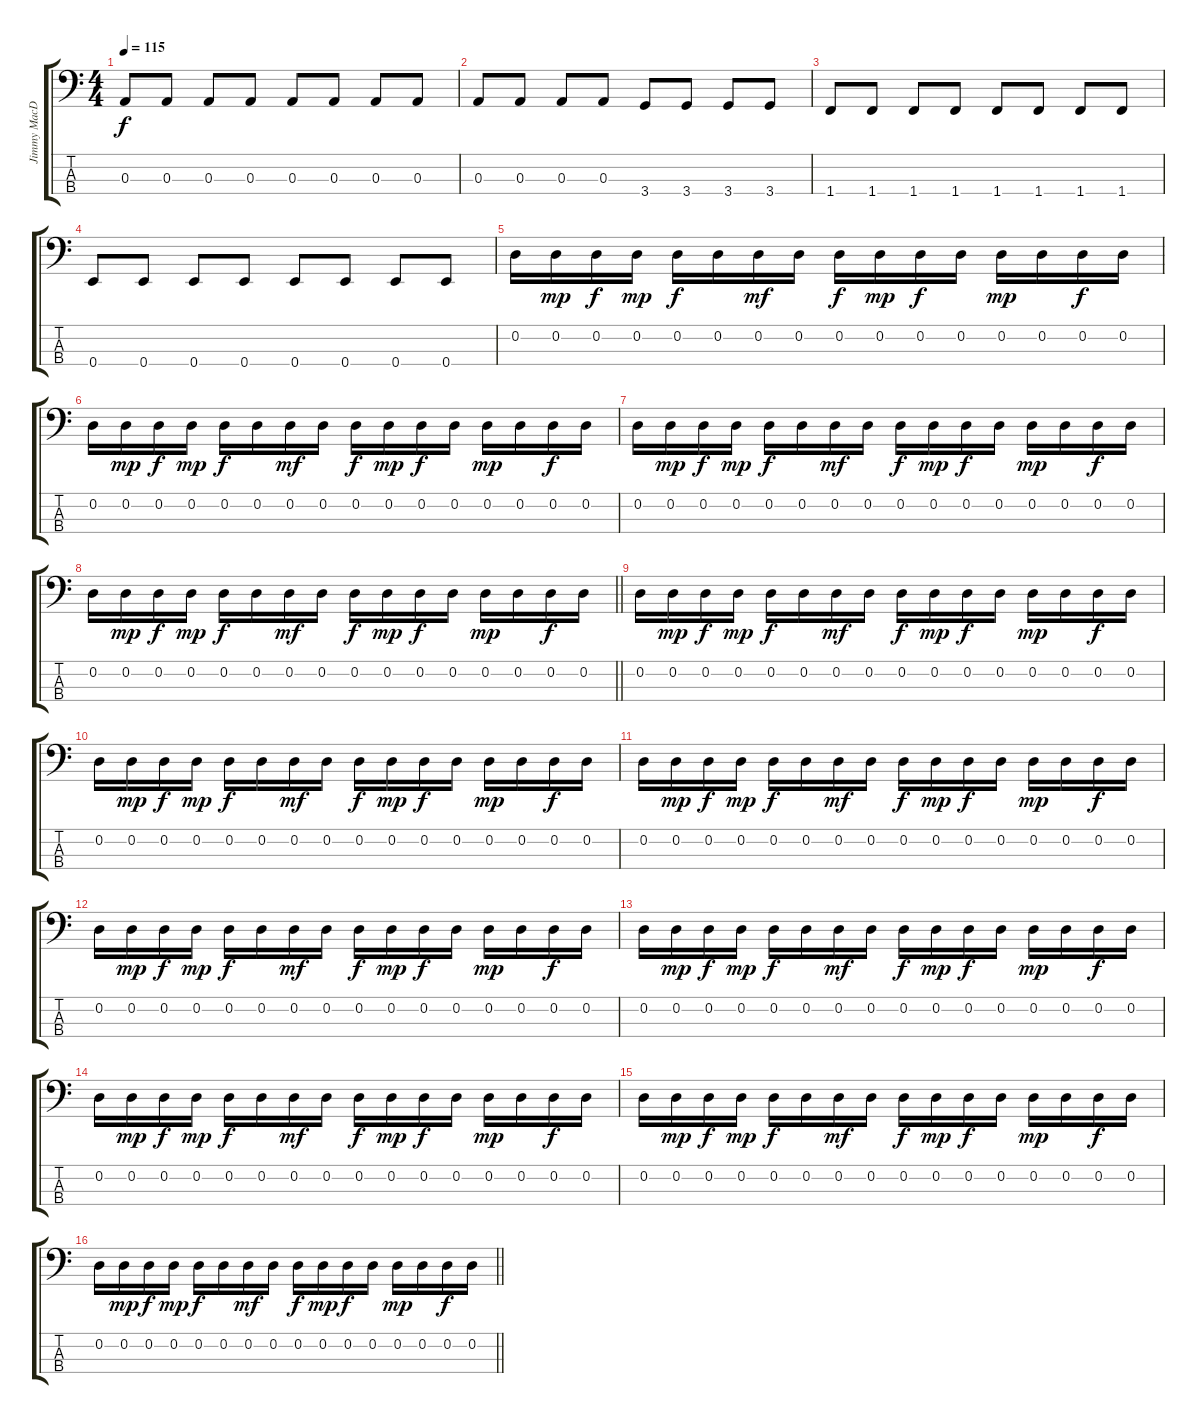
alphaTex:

\track ("Jimmy MacDonough" "Jimmy MacD") {instrument electricbasspick}
\staff {score tabs}
\tuning (G2 D2 A1 E1) {hide}
\ts (4 4)
\tempo 115
\clef f4
\ks c
0.3.8{dy f} 0.3.8 0.3.8 0.3.8 0.3.8 0.3.8 0.3.8 0.3.8 |
0.3.8 0.3.8 0.3.8 0.3.8 3.4.8 3.4.8 3.4.8 3.4.8 |
1.4.8 1.4.8 1.4.8 1.4.8 1.4.8 1.4.8 1.4.8 1.4.8 |
0.4.8 0.4.8 0.4.8 0.4.8 0.4.8 0.4.8 0.4.8 0.4.8 |
0.2.16 0.2.16{dy mp} 0.2.16{dy f} 0.2.16{dy mp} 0.2.16{dy f} 0.2.16 0.2.16{dy mf} 0.2.16 0.2.16{dy f} 0.2.16{dy mp} 0.2.16{dy f} 0.2.16 0.2.16{dy mp} 0.2.16 0.2.16{dy f} 0.2.16 |
0.2.16 0.2.16{dy mp} 0.2.16{dy f} 0.2.16{dy mp} 0.2.16{dy f} 0.2.16 0.2.16{dy mf} 0.2.16 0.2.16{dy f} 0.2.16{dy mp} 0.2.16{dy f} 0.2.16 0.2.16{dy mp} 0.2.16 0.2.16{dy f} 0.2.16 |
0.2.16 0.2.16{dy mp} 0.2.16{dy f} 0.2.16{dy mp} 0.2.16{dy f} 0.2.16 0.2.16{dy mf} 0.2.16 0.2.16{dy f} 0.2.16{dy mp} 0.2.16{dy f} 0.2.16 0.2.16{dy mp} 0.2.16 0.2.16{dy f} 0.2.16 |
\barLineRight lightlight
0.2.16 0.2.16{dy mp} 0.2.16{dy f} 0.2.16{dy mp} 0.2.16{dy f} 0.2.16 0.2.16{dy mf} 0.2.16 0.2.16{dy f} 0.2.16{dy mp} 0.2.16{dy f} 0.2.16 0.2.16{dy mp} 0.2.16 0.2.16{dy f} 0.2.16 |
0.2.16 0.2.16{dy mp} 0.2.16{dy f} 0.2.16{dy mp} 0.2.16{dy f} 0.2.16 0.2.16{dy mf} 0.2.16 0.2.16{dy f} 0.2.16{dy mp} 0.2.16{dy f} 0.2.16 0.2.16{dy mp} 0.2.16 0.2.16{dy f} 0.2.16 |
0.2.16 0.2.16{dy mp} 0.2.16{dy f} 0.2.16{dy mp} 0.2.16{dy f} 0.2.16 0.2.16{dy mf} 0.2.16 0.2.16{dy f} 0.2.16{dy mp} 0.2.16{dy f} 0.2.16 0.2.16{dy mp} 0.2.16 0.2.16{dy f} 0.2.16 |
0.2.16 0.2.16{dy mp} 0.2.16{dy f} 0.2.16{dy mp} 0.2.16{dy f} 0.2.16 0.2.16{dy mf} 0.2.16 0.2.16{dy f} 0.2.16{dy mp} 0.2.16{dy f} 0.2.16 0.2.16{dy mp} 0.2.16 0.2.16{dy f} 0.2.16 |
0.2.16 0.2.16{dy mp} 0.2.16{dy f} 0.2.16{dy mp} 0.2.16{dy f} 0.2.16 0.2.16{dy mf} 0.2.16 0.2.16{dy f} 0.2.16{dy mp} 0.2.16{dy f} 0.2.16 0.2.16{dy mp} 0.2.16 0.2.16{dy f} 0.2.16 |
0.2.16 0.2.16{dy mp} 0.2.16{dy f} 0.2.16{dy mp} 0.2.16{dy f} 0.2.16 0.2.16{dy mf} 0.2.16 0.2.16{dy f} 0.2.16{dy mp} 0.2.16{dy f} 0.2.16 0.2.16{dy mp} 0.2.16 0.2.16{dy f} 0.2.16 |
0.2.16 0.2.16{dy mp} 0.2.16{dy f} 0.2.16{dy mp} 0.2.16{dy f} 0.2.16 0.2.16{dy mf} 0.2.16 0.2.16{dy f} 0.2.16{dy mp} 0.2.16{dy f} 0.2.16 0.2.16{dy mp} 0.2.16 0.2.16{dy f} 0.2.16 |
0.2.16 0.2.16{dy mp} 0.2.16{dy f} 0.2.16{dy mp} 0.2.16{dy f} 0.2.16 0.2.16{dy mf} 0.2.16 0.2.16{dy f} 0.2.16{dy mp} 0.2.16{dy f} 0.2.16 0.2.16{dy mp} 0.2.16 0.2.16{dy f} 0.2.16 |
\barLineRight lightlight
0.2.16 0.2.16{dy mp} 0.2.16{dy f} 0.2.16{dy mp} 0.2.16{dy f} 0.2.16 0.2.16{dy mf} 0.2.16 0.2.16{dy f} 0.2.16{dy mp} 0.2.16{dy f} 0.2.16 0.2.16{dy mp} 0.2.16 0.2.16{dy f} 0.2.16
